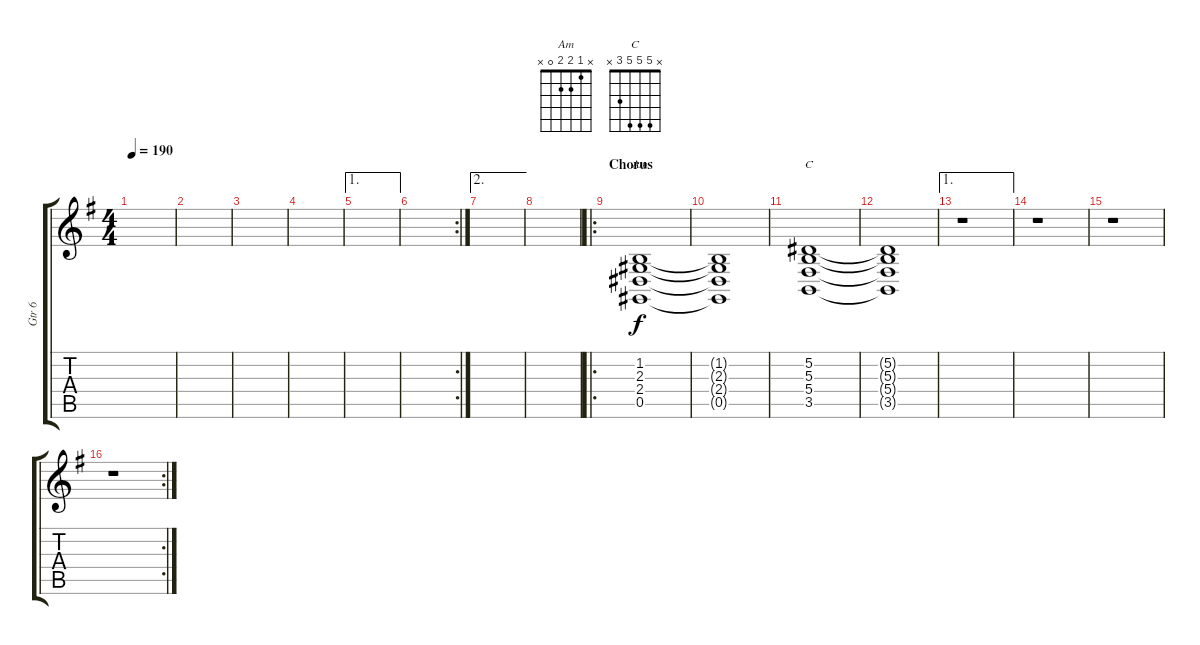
\track ("Gtr 6" "Gtr 6") {instrument acousticgrandpiano}
\staff {score tabs}
\tuning (Eb4 Bb3 Gb3 Db3 Ab2 Eb2) {hide}
\chord ("Am" x 1 2 2 0 x)
\chord ("C" x 5 5 5 3 x)
\ts (4 4)
\tempo 190
\clef g2
\ks g
|
|
|
|
\ae 1
|
\rc 2
|
\ae 2
|
|
\ro
\section ("" "Chorus")
(1.2 2.3 2.4 0.5).1{ch "Am"} |
(1.2{t} 2.3{t} 2.4{t} 0.5{t}).1 |
(5.2 5.3 5.4 3.5).1{ch "C"} |
(5.2{t} 5.3{t} 5.4{t} 3.5{t}).1 |
\ae 1
r.1 |
r.1 |
r.1 |
\rc 2
r.1
